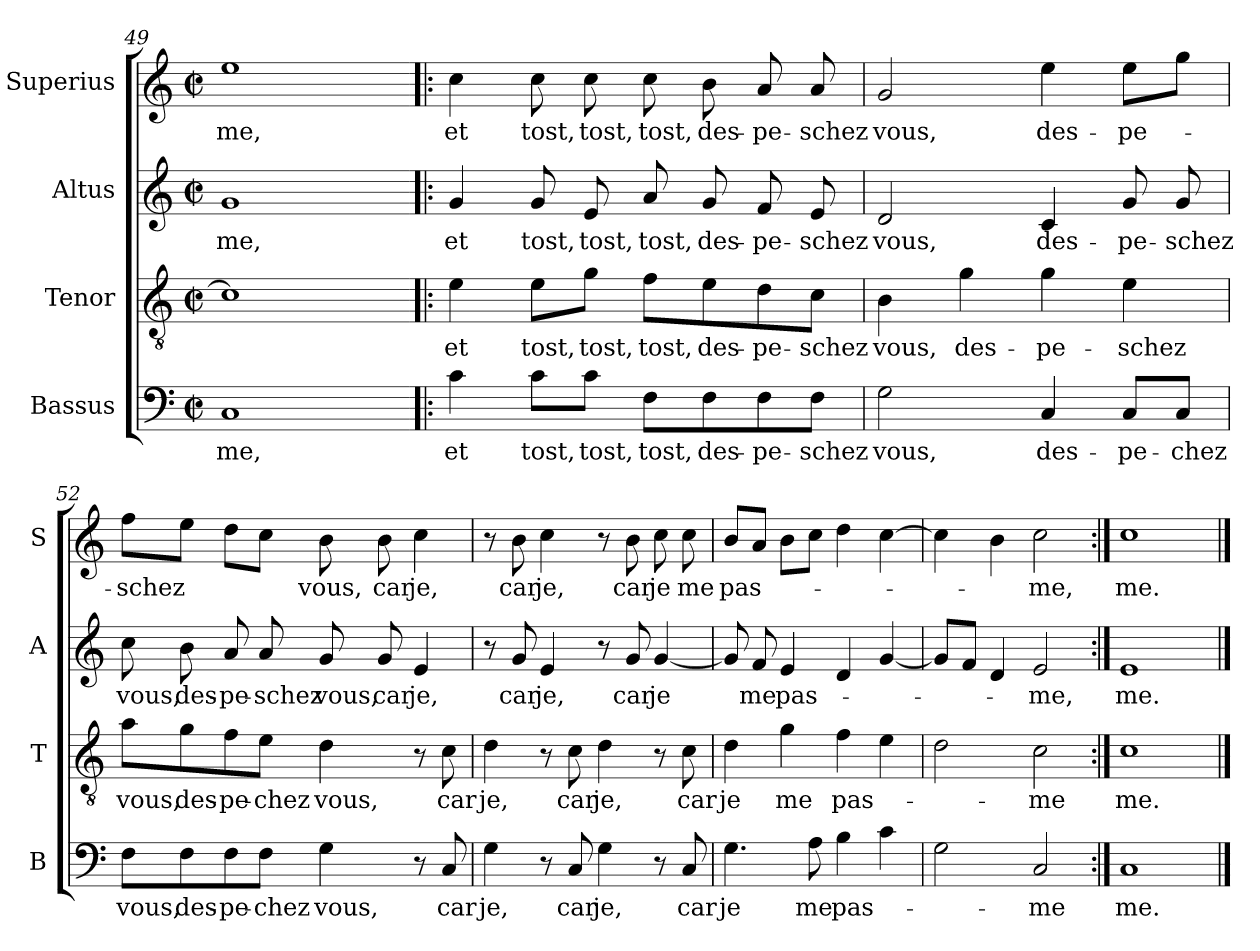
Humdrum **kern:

**kern	**text	**kern	**text	**kern	**text	**kern	**text
*part4	*part4	*part3	*part3	*part2	*part2	*part1	*part1
*staff4	*staff4	*staff3	*staff3	*staff2	*staff2	*staff1	*staff1
*I"Bassus	*	*I"Tenor	*	*I"Altus	*	*I"Superius	*
*I'B	*	*I'T	*	*I'A	*	*I'S	*
!!LO:LB:g=z
*clefF4	*	*clefGv2	*	*clefG2	*	*clefG2	*
*k[]	*	*k[]	*	*k[]	*	*k[]	*
*C:	*	*C:	*	*C:	*	*C:	*
*M2/2	*	*M2/2	*	*M2/2	*	*M2/2	*
*met(c|)	*	*met(c|)	*	*met(c|)	*	*met(c|)	*
=49	=49	=49	=49	=49	=49	=49	=49
1C	-me,	1c]	.	1g	-me,	1ee	-me,
=50!|:	=50!|:	=50!|:	=50!|:	=50!|:	=50!|:	=50!|:	=50!|:
4c\	et	4e\	et	4g/	et	4cc\	et
8c\L	tost,	8e\L	tost,	8g/	tost,	8cc\	tost,
8c\J	tost,	8g\J	tost,	8e/	tost,	8cc\	tost,
8F\L	tost,	8f\L	tost,	8a/	tost,	8cc\	tost,
8F\	des-	8e\	des-	8g/	des-	8b\	des-
8F\	-pe-	8d\	-pe-	8f/	-pe-	8a/	-pe-
8F\J	-schez	8c\J	-schez	8e/	-schez	8a/	-schez
=51	=51	=51	=51	=51	=51	=51	=51
2G\	vous,	4B\	vous,	2d/	vous,	2g/	vous,
.	.	4g\	des-	.	.	.	.
4C/	des-	4g\	-pe-	4c/	des-	4ee\	des-
8C/L	-pe-	4e\	-schez	8g/	-pe-	8ee\L	-pe-
8C/J	-chez	.	.	8g/	-schez	8gg\J	.
=52	=52	=52	=52	=52	=52	=52	=52
8F\L	vous,	8a\L	vous,	8cc\	vous,	8ff\L	-schez
8F\	des-	8g\	des-	8b\	des-	8ee\J	.
8F\	-pe-	8f\	-pe-	8a/	-pe-	8dd\L	.
8F\J	-chez	8e\J	-chez	8a/	-schez	8cc\J	.
4G\	vous,	4d\	vous,	8g/	vous,	8b\	vous,
.	.	.	.	8g/	car	8b\	car
8r	.	8r	.	4e/	je,	4cc\	je,
8C/	car	8c\	car	.	.	.	.
!!LO:LB:g=z
=53	=53	=53	=53	=53	=53	=53	=53
4G\	je,	4d\	je,	8r	.	8r	.
.	.	.	.	8g/	car	8b\	car
8r	.	8r	.	4e/	je,	4cc\	je,
8C/	car	8c\	car	.	.	.	.
4G\	je,	4d\	je,	8r	.	8r	.
.	.	.	.	8g/	car	8b\	car
8r	.	8r	.	[4g/	je	8cc\	je
8C/	car	8c\	car	.	.	8cc\	me
=54	=54	=54	=54	=54	=54	=54	=54
4.G\	je	4d\	je	8g/]	.	8b/L	pas-
.	.	.	.	8f/	me	8a/J	.
.	.	4g\	me	4e/	pas-	8b\L	.
8A\	me	.	.	.	.	8cc\J	.
4B\	pas-	4f\	pas-	4d/	.	4dd\	.
4c\	.	4e\	.	[4g/	.	[4cc\	.
=55	=55	=55	=55	=55	=55	=55	=55
2G\	.	2d\	.	8g/L]	.	4cc\]	.
.	.	.	.	8f/J	.	.	.
.	.	.	.	4d/	.	4b\	.
2C/	-me	2c\	-me	2e/	-me,	2cc\	-me,
=56:|!	=56:|!	=56:|!	=56:|!	=56:|!	=56:|!	=56:|!	=56:|!
1C	me.	1c	me.	1e	me.	1cc	me.
==	==	==	==	==	==	==	==
*-	*-	*-	*-	*-	*-	*-	*-
